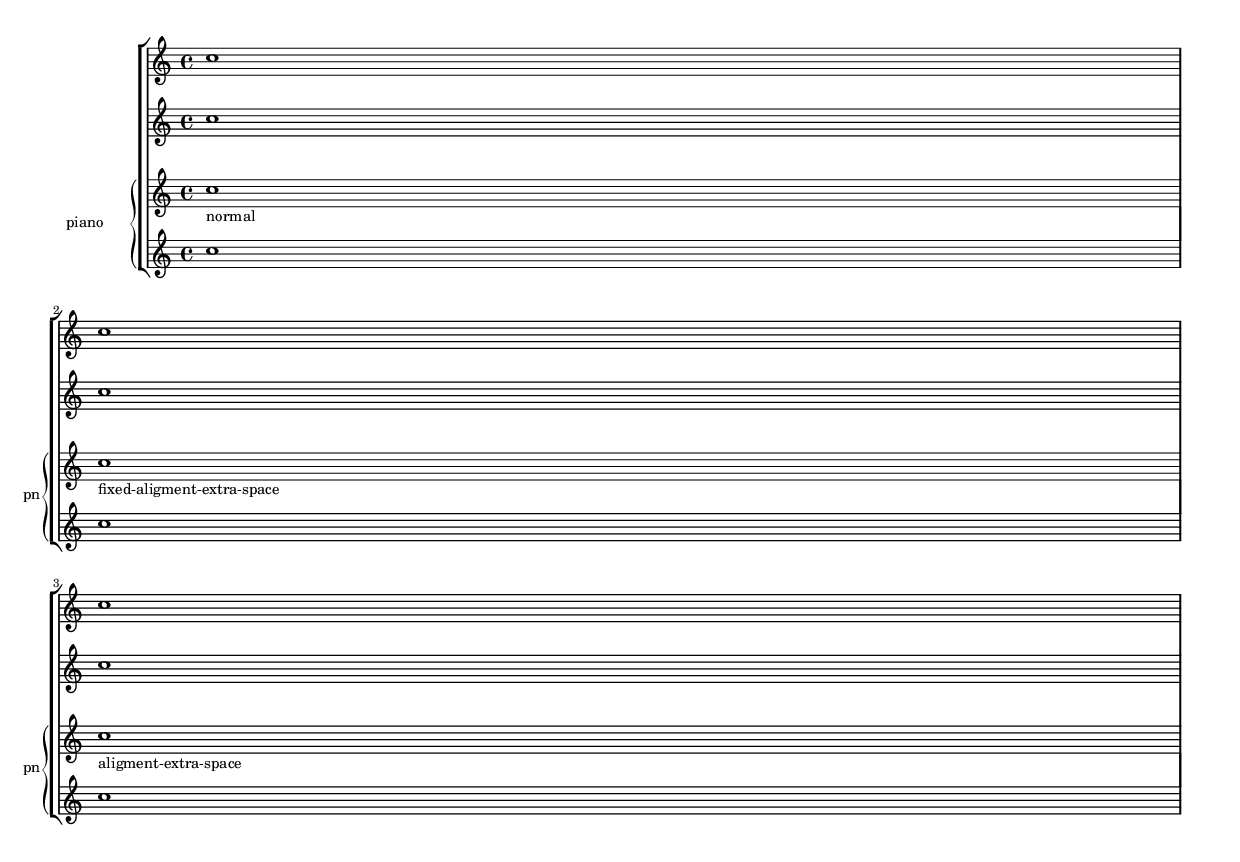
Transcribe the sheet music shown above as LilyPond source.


\header {

  texidoc = "By setting properties in @code{NonMusicalPaperColumn}, vertical
spacing of alignments can be adjusted per system.

By setting @code{alignment-extra-space} or
@code{fixed-alignment-extra-space} an individual system may be
stretched vertically.

For technical reasons, @code{overrideProperty} has to be used for
setting properties on individual object. @code{\override} in a
@code{\context} block may still be used for global overrides.

"

}

\version "2.11.51"

#(set-global-staff-size 13)

\relative c''
\new StaffGroup <<
  \new Staff {
    c1\break 
    c\break c\break
  }
  \new Staff { c1 c c }
  \new PianoStaff <<
    \new Voice  {
      \set PianoStaff.instrumentName = #"piano"
      \set PianoStaff.shortInstrumentName = #"pn"
      c1_"normal"
      
      \overrideProperty
      #"Score.NonMusicalPaperColumn"
      #'line-break-system-details
      #'((fixed-alignment-extra-space . 15))
      c_"fixed-aligment-extra-space"

      \overrideProperty
      #"Score.NonMusicalPaperColumn"
      #'line-break-system-details
      #'((alignment-extra-space . 15))
      c_"aligment-extra-space"
    }
    { c1 c c }
  >>
>>

